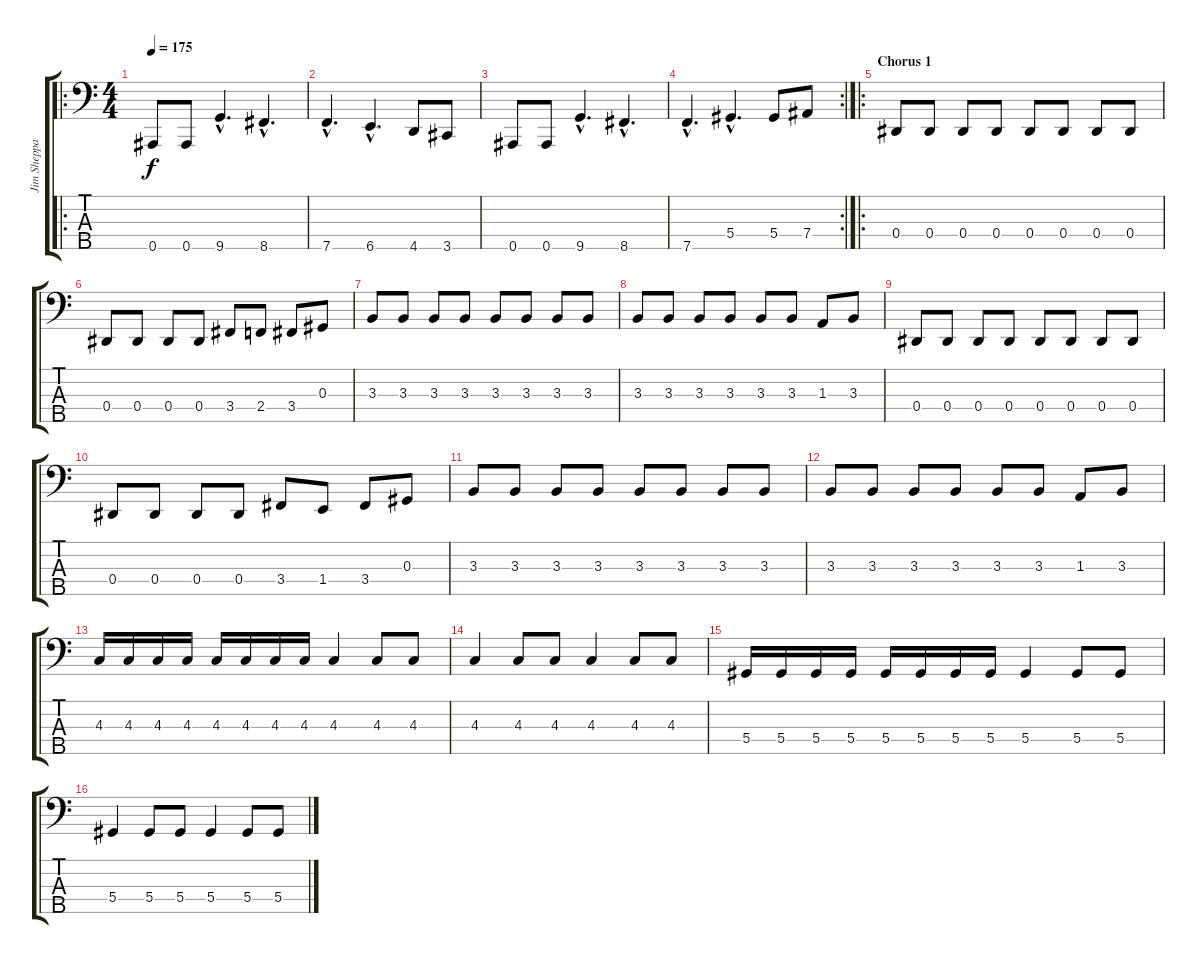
\track ("Jim Sheppard" "Jim Sheppa") {instrument electricbassfinger}
\staff {score tabs}
\tuning (Gb2 Db2 Ab1 Eb1 Bb0) {hide}
\ro
\ts (4 4)
\tempo 175
\clef f4
\ks c
0.5.8{dy f} 0.5.8 9.5{hac}.4{d} 8.5{hac}.4{d} |
7.5{hac}.4{d} 6.5{hac}.4{d} 4.5.8 3.5.8 |
0.5.8 0.5.8 9.5{hac}.4{d} 8.5{hac}.4{d} |
\rc 2
7.5{hac}.4{d} 5.4{hac}.4{d} 5.4.8 7.4.8 |
\ro
\section ("" "Chorus 1")
0.4.8 0.4.8 0.4.8 0.4.8 0.4.8 0.4.8 0.4.8 0.4.8 |
0.4.8 0.4.8 0.4.8 0.4.8 3.4.8 2.4.8 3.4.8 0.3.8 |
3.3.8 3.3.8 3.3.8 3.3.8 3.3.8 3.3.8 3.3.8 3.3.8 |
3.3.8 3.3.8 3.3.8 3.3.8 3.3.8 3.3.8 1.3.8 3.3.8 |
0.4.8 0.4.8 0.4.8 0.4.8 0.4.8 0.4.8 0.4.8 0.4.8 |
0.4.8 0.4.8 0.4.8 0.4.8 3.4.8 1.4.8 3.4.8 0.3.8 |
3.3.8 3.3.8 3.3.8 3.3.8 3.3.8 3.3.8 3.3.8 3.3.8 |
3.3.8 3.3.8 3.3.8 3.3.8 3.3.8 3.3.8 1.3.8 3.3.8 |
4.3.16 4.3.16 4.3.16 4.3.16 4.3.16 4.3.16 4.3.16 4.3.16 4.3.4 4.3.8 4.3.8 |
4.3.4 4.3.8 4.3.8 4.3.4 4.3.8 4.3.8 |
5.4.16 5.4.16 5.4.16 5.4.16 5.4.16 5.4.16 5.4.16 5.4.16 5.4.4 5.4.8 5.4.8 |
5.4.4 5.4.8 5.4.8 5.4.4 5.4.8 5.4.8
